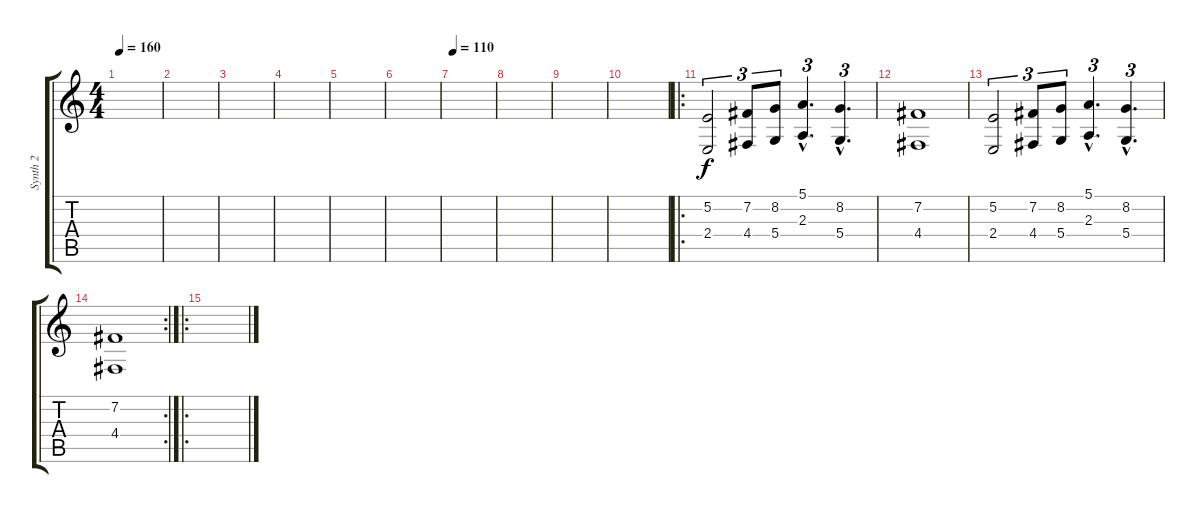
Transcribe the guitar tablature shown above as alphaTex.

\track ("Synth 2" "Synth 2") {instrument choiraahs}
\staff {score tabs}
\tuning (E4 B3 G3 D3 A2 E2) {hide}
\ts (4 4)
\tempo 160
\clef g2
\ks c
|
|
|
|
|
|
\tempo 110
|
|
|
|
\ro
(5.2 2.4).2{tu (3 2) instrument stringensemble1} (7.2 4.4).8{tu (3 2)} (8.2 5.4).8{tu (3 2)} (5.1{hac} 2.3{hac}).4{d tu (3 2)} (8.2{hac} 5.4{hac}).4{d tu (3 2)} |
(7.2 4.4).1 |
(5.2 2.4).2{tu (3 2)} (7.2 4.4).8{tu (3 2)} (8.2 5.4).8{tu (3 2)} (5.1{hac} 2.3{hac}).4{d tu (3 2)} (8.2{hac} 5.4{hac}).4{d tu (3 2)} |
\rc 2
(7.2 4.4).1 |
\ro
